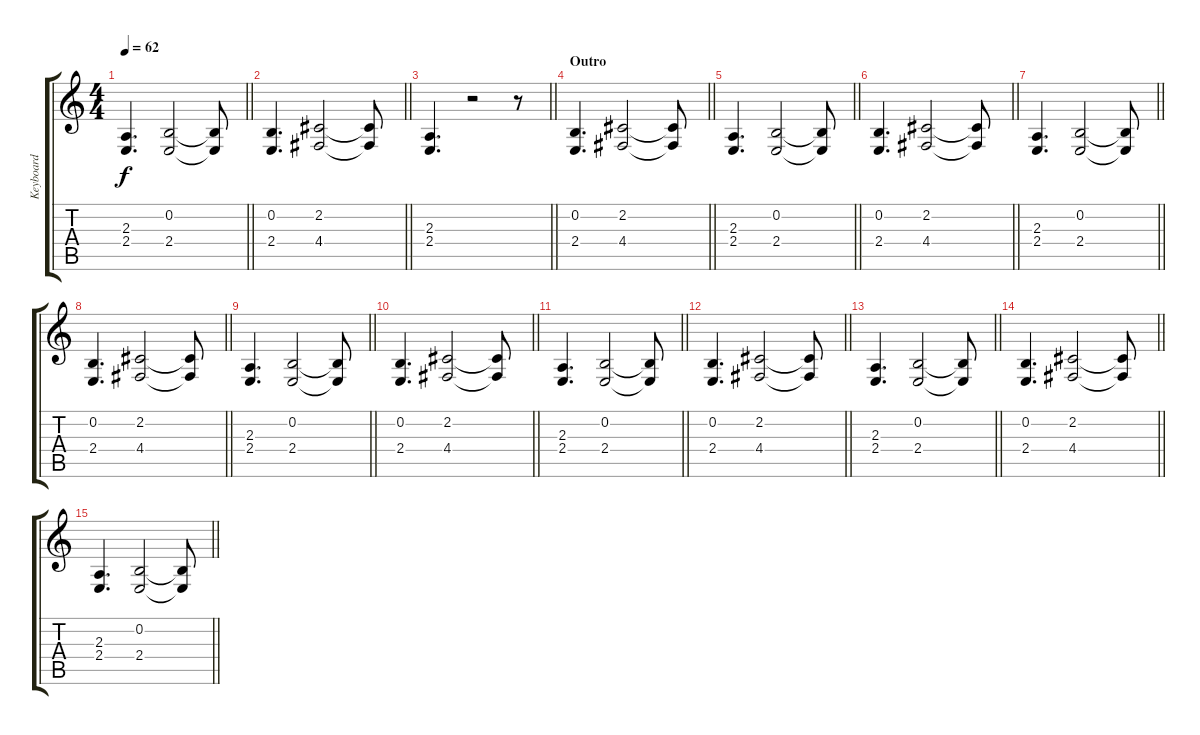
\track ("Keyboard" "Keyboard") {instrument stringensemble1}
\staff {score tabs}
\tuning (E4 B3 G3 D3 A2 E2) {hide}
\ts (4 4)
\tempo 62
\clef g2
\barLineRight lightlight
\ks c
(2.3 2.4).4{d dy f} (0.2 2.4).2 (0.2{t} 2.4{t}).8 |
\barLineRight lightlight
(0.2 2.4).4{d} (2.2 4.4).2 (2.2{t} 4.4{t}).8 |
\barLineRight lightlight
(2.3 2.4).4{d} r.2 r.8 |
\section ("" "Outro")
\barLineRight lightlight
(0.2 2.4).4{d} (2.2 4.4).2 (2.2{t} 4.4{t}).8 |
\barLineRight lightlight
(2.3 2.4).4{d} (0.2 2.4).2 (0.2{t} 2.4{t}).8 |
\barLineRight lightlight
(0.2 2.4).4{d} (2.2 4.4).2 (2.2{t} 4.4{t}).8 |
\barLineRight lightlight
(2.3 2.4).4{d} (0.2 2.4).2 (0.2{t} 2.4{t}).8 |
\barLineRight lightlight
(0.2 2.4).4{d} (2.2 4.4).2 (2.2{t} 4.4{t}).8 |
\barLineRight lightlight
(2.3 2.4).4{d} (0.2 2.4).2 (0.2{t} 2.4{t}).8 |
\barLineRight lightlight
(0.2 2.4).4{d} (2.2 4.4).2 (2.2{t} 4.4{t}).8 |
\barLineRight lightlight
(2.3 2.4).4{d} (0.2 2.4).2 (0.2{t} 2.4{t}).8 |
\barLineRight lightlight
(0.2 2.4).4{d} (2.2 4.4).2 (2.2{t} 4.4{t}).8 |
\barLineRight lightlight
(2.3 2.4).4{d} (0.2 2.4).2 (0.2{t} 2.4{t}).8 |
\barLineRight lightlight
(0.2 2.4).4{d} (2.2 4.4).2 (2.2{t} 4.4{t}).8 |
\barLineRight lightlight
(2.3 2.4).4{d} (0.2 2.4).2 (0.2{t} 2.4{t}).8
